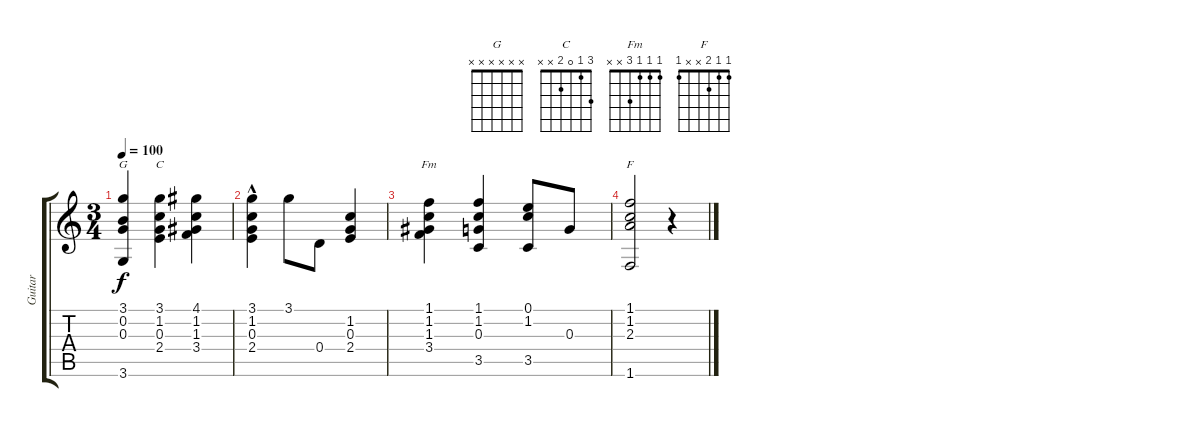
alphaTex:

\track ("Guitar" "Guitar") {instrument acousticguitarnylon}
\staff {score tabs}
\tuning (E4 B3 G3 D3 A2 E2) {hide}
\chord ("G" x x x x x x) {firstfret 0}
\chord ("C" 3 1 0 2 x x)
\chord ("Fm" 1 1 1 3 x x)
\chord ("F" 1 1 2 x x 1)
\ts (3 4)
\tempo 100
\clef g2
\ks c
(3.1 0.2 0.3 3.6).4{ch "G" dy f} (3.1 1.2 0.3 2.4).4{ch "C"} (4.1 1.2 1.3 3.4).4 |
(3.1 1.2 0.3 2.4{hac}).4 3.1.8 0.4.8 (1.2 0.3 2.4).4 |
(1.1 1.2 1.3 3.4).4{ch "Fm"} (1.1 1.2 0.3 3.5).4 (0.1 1.2 3.5).8 0.3.8 |
(1.1 1.2 2.3 1.6).2{ch "F"} r.4
